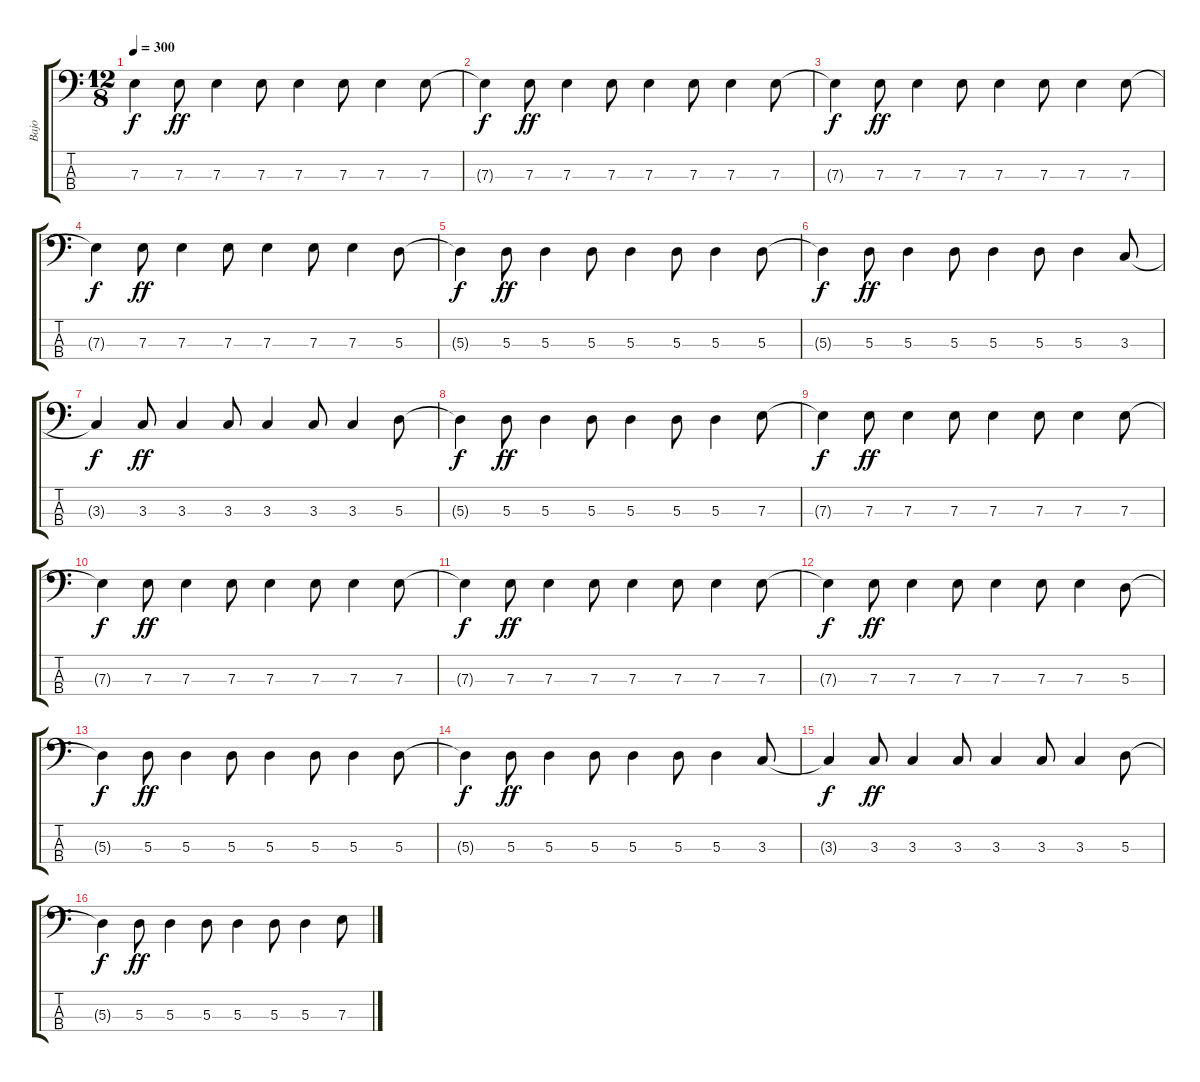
\track ("Bajo" "Bajo") {instrument electricbasspick}
\staff {score tabs}
\tuning (G2 D2 A1 E1) {hide}
\ts (12 8)
\tempo 300
\clef f4
\ks c
7.3{t}.4{dy f} 7.3.8{dy ff} 7.3.4 7.3.8 7.3.4 7.3.8 7.3.4 7.3.8 |
7.3{t}.4{dy f} 7.3.8{dy ff} 7.3.4 7.3.8 7.3.4 7.3.8 7.3.4 7.3.8 |
7.3{t}.4{dy f} 7.3.8{dy ff} 7.3.4 7.3.8 7.3.4 7.3.8 7.3.4 7.3.8 |
7.3{t}.4{dy f} 7.3.8{dy ff} 7.3.4 7.3.8 7.3.4 7.3.8 7.3.4 5.3.8 |
5.3{t}.4{dy f} 5.3.8{dy ff} 5.3.4 5.3.8 5.3.4 5.3.8 5.3.4 5.3.8 |
5.3{t}.4{dy f} 5.3.8{dy ff} 5.3.4 5.3.8 5.3.4 5.3.8 5.3.4 3.3.8 |
3.3{t}.4{dy f} 3.3.8{dy ff} 3.3.4 3.3.8 3.3.4 3.3.8 3.3.4 5.3.8 |
5.3{t}.4{dy f} 5.3.8{dy ff} 5.3.4 5.3.8 5.3.4 5.3.8 5.3.4 7.3.8 |
7.3{t}.4{dy f} 7.3.8{dy ff} 7.3.4 7.3.8 7.3.4 7.3.8 7.3.4 7.3.8 |
7.3{t}.4{dy f} 7.3.8{dy ff} 7.3.4 7.3.8 7.3.4 7.3.8 7.3.4 7.3.8 |
7.3{t}.4{dy f} 7.3.8{dy ff} 7.3.4 7.3.8 7.3.4 7.3.8 7.3.4 7.3.8 |
7.3{t}.4{dy f} 7.3.8{dy ff} 7.3.4 7.3.8 7.3.4 7.3.8 7.3.4 5.3.8 |
5.3{t}.4{dy f} 5.3.8{dy ff} 5.3.4 5.3.8 5.3.4 5.3.8 5.3.4 5.3.8 |
5.3{t}.4{dy f} 5.3.8{dy ff} 5.3.4 5.3.8 5.3.4 5.3.8 5.3.4 3.3.8 |
3.3{t}.4{dy f} 3.3.8{dy ff} 3.3.4 3.3.8 3.3.4 3.3.8 3.3.4 5.3.8 |
5.3{t}.4{dy f} 5.3.8{dy ff} 5.3.4 5.3.8 5.3.4 5.3.8 5.3.4 7.3.8
